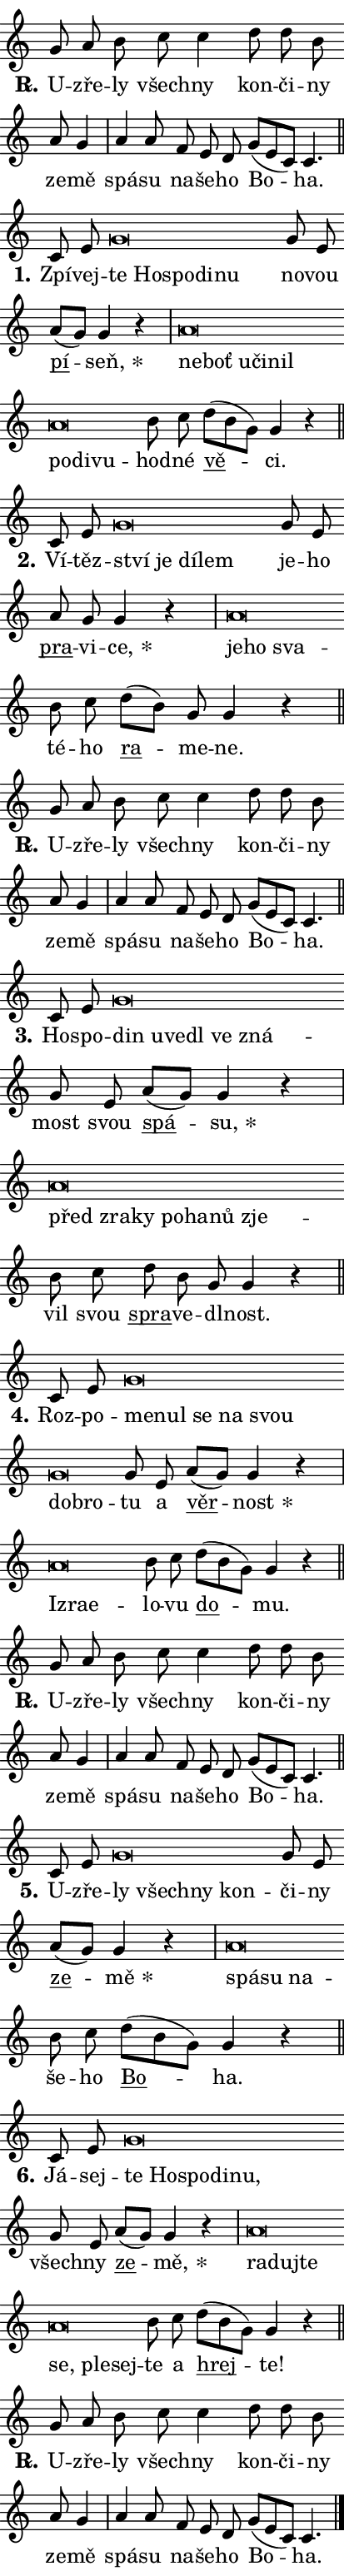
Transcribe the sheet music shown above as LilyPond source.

\version "2.22.1"
\header { tagline = "" }
\paper {
  indent = 0\cm
  top-margin = 0\cm
  right-margin = 0\cm
  bottom-margin = 0\cm
  left-margin = 0\cm
  paper-width = 7\cm
  page-breaking = #ly:one-page-breaking
  system-system-spacing.basic-distance = #11
  score-system-spacing.basic-distance = #11
  ragged-last = ##f
}


%% Author: Thomas Morley
%% https://lists.gnu.org/archive/html/lilypond-user/2020-05/msg00002.html
#(define (line-position grob)
"Returns position of @var[grob} in current system:
   @code{'start}, if at first time-step
   @code{'end}, if at last time-step
   @code{'middle} otherwise
"
  (let* ((col (ly:item-get-column grob))
         (ln (ly:grob-object col 'left-neighbor))
         (rn (ly:grob-object col 'right-neighbor))
         (col-to-check-left (if (ly:grob? ln) ln col))
         (col-to-check-right (if (ly:grob? rn) rn col))
         (break-dir-left
           (and
             (ly:grob-property col-to-check-left 'non-musical #f)
             (ly:item-break-dir col-to-check-left)))
         (break-dir-right
           (and
             (ly:grob-property col-to-check-right 'non-musical #f)
             (ly:item-break-dir col-to-check-right))))
        (cond ((eqv? 1 break-dir-left) 'start)
              ((eqv? -1 break-dir-right) 'end)
              (else 'middle))))

#(define (tranparent-at-line-position vctor)
  (lambda (grob)
  "Relying on @code{line-position} select the relevant enry from @var{vctor}.
Used to determine transparency,"
    (case (line-position grob)
      ((end) (not (vector-ref vctor 0)))
      ((middle) (not (vector-ref vctor 1)))
      ((start) (not (vector-ref vctor 2))))))

noteHeadBreakVisibility =
#(define-music-function (break-visibility)(vector?)
"Makes @code{NoteHead}s transparent relying on @var{break-visibility}"
#{
  \override NoteHead.transparent =
    #(tranparent-at-line-position break-visibility)
#})

#(define delete-ledgers-for-transparent-note-heads
  (lambda (grob)
    "Reads whether a @code{NoteHead} is transparent.
If so this @code{NoteHead} is removed from @code{'note-heads} from
@var{grob}, which is supposed to be @code{LedgerLineSpanner}.
As a result ledgers are not printed for this @code{NoteHead}"
    (let* ((nhds-array (ly:grob-object grob 'note-heads))
           (nhds-list
             (if (ly:grob-array? nhds-array)
                 (ly:grob-array->list nhds-array)
                 '()))
           ;; Relies on the transparent-property being done before
           ;; Staff.LedgerLineSpanner.after-line-breaking is executed.
           ;; This is fragile ...
           (to-keep
             (remove
               (lambda (nhd)
                 (ly:grob-property nhd 'transparent #f))
               nhds-list)))
      ;; TODO find a better method to iterate over grob-arrays, similiar
      ;; to filter/remove etc for lists
      ;; For now rebuilt from scratch
      (set! (ly:grob-object grob 'note-heads)  '())
      (for-each
        (lambda (nhd)
          (ly:pointer-group-interface::add-grob grob 'note-heads nhd))
        to-keep))))

hideNotes = {
  \noteHeadBreakVisibility #begin-of-line-visible
}
unHideNotes = {
  \noteHeadBreakVisibility #all-visible
}

% work-around for resetting accidentals
% https://lilypond.org/doc/v2.23/Documentation/notation/displaying-rhythms#unmetered-music
cadenzaMeasure = {
  \cadenzaOff
  \partial 1024 s1024
  \cadenzaOn
}

#(define-markup-command (accent layout props text) (markup?)
  "Underline accented syllable"
  (interpret-markup layout props
    #{\markup \override #'(offset . 4.3) \underline { #text }#}))

responsum = \markup \concat {
  "R" \hspace #-1.05 \path #0.1 #'((moveto 0 0.07) (lineto 0.9 0.8)) \hspace #0.05 "."
}

\layout {
    \context {
        \Staff
        \remove "Time_signature_engraver"
        \override LedgerLineSpanner.after-line-breaking = #delete-ledgers-for-transparent-note-heads
    }
    \context {
        \Voice {
            \override NoteHead.output-attributes = #'((class . "notehead"))
            \override Hairpin.height = #0.55
        }
    }
    \context {
        \Lyrics {
            \override StanzaNumber.output-attributes = #'((class . "stanzanumber"))
            \override LyricSpace.minimum-distance = #0.9
            \override LyricText.font-name = #"TeX Gyre Schola"
            \override LyricText.font-size = 1
            \override StanzaNumber.font-name = #"TeX Gyre Schola Bold"
            \override StanzaNumber.font-size = 1
        }
    }
}

% magnetic-lyrics.ily
%
%   written by
%     Jean Abou Samra <jean@abou-samra.fr>
%     Werner Lemberg <wl@gnu.org>
%
%   adapted by
%     Jiri Hon <jiri.hon@gmail.com>
%
% Version 2022-Apr-15

% https://www.mail-archive.com/lilypond-user@gnu.org/msg149350.html

#(define (Left_hyphen_pointer_engraver context)
   "Collect syllable-hyphen-syllable occurrences in lyrics and store
them in properties.  This engraver only looks to the left.  For
example, if the lyrics input is @code{foo -- bar}, it does the
following.

@itemize @bullet
@item
Set the @code{text} property of the @code{LyricHyphen} grob between
@q{foo} and @q{bar} to @code{foo}.

@item
Set the @code{left-hyphen} property of the @code{LyricText} grob with
text @q{foo} to the @code{LyricHyphen} grob between @q{foo} and
@q{bar}.
@end itemize

Use this auxiliary engraver in combination with the
@code{lyric-@/text::@/apply-@/magnetic-@/offset!} hook."
   (let ((hyphen #f)
         (text #f))
     (make-engraver
      (acknowledgers
       ((lyric-syllable-interface engraver grob source-engraver)
        (set! text grob)))
      (end-acknowledgers
       ((lyric-hyphen-interface engraver grob source-engraver)
        ;(when (not (grob::has-interface grob 'lyric-space-interface))
          (set! hyphen grob)));)
      ((stop-translation-timestep engraver)
       (when (and text hyphen)
         (ly:grob-set-object! text 'left-hyphen hyphen))
       (set! text #f)
       (set! hyphen #f)))))

#(define (lyric-text::apply-magnetic-offset! grob)
   "If the space between two syllables is less than the value in
property @code{LyricText@/.details@/.squash-threshold}, move the right
syllable to the left so that it gets concatenated with the left
syllable.

Use this function as a hook for
@code{LyricText@/.after-@/line-@/breaking} if the
@code{Left_@/hyphen_@/pointer_@/engraver} is active."
   (let ((hyphen (ly:grob-object grob 'left-hyphen #f)))
     (when hyphen
       (let ((left-text (ly:spanner-bound hyphen LEFT)))
         (when (grob::has-interface left-text 'lyric-syllable-interface)
           (let* ((common (ly:grob-common-refpoint grob left-text X))
                  (this-x-ext (ly:grob-extent grob common X))
                  (left-x-ext
                   (begin
                     ;; Trigger magnetism for left-text.
                     (ly:grob-property left-text 'after-line-breaking)
                     (ly:grob-extent left-text common X)))
                  ;; `delta` is the gap width between two syllables.
                  (delta (- (interval-start this-x-ext)
                            (interval-end left-x-ext)))
                  (details (ly:grob-property grob 'details))
                  (threshold (assoc-get 'squash-threshold details 0.2)))
             (when (< delta threshold)
               (let* (;; We have to manipulate the input text so that
                      ;; ligatures crossing syllable boundaries are not
                      ;; disabled.  For languages based on the Latin
                      ;; script this is essentially a beautification.
                      ;; However, for non-Western scripts it can be a
                      ;; necessity.
                      (lt (ly:grob-property left-text 'text))
                      (rt (ly:grob-property grob 'text))
                      (is-space (grob::has-interface hyphen 'lyric-space-interface))
                      (space (if is-space " " ""))
                      (space-markup (grob-interpret-markup grob " "))
                      (space-size (interval-length (ly:stencil-extent space-markup X)))
                      (extra-delta (if is-space space-size 0))
                      ;; Append new syllable.
                      (ltrt-space (if (and (string? lt) (string? rt))
                                (string-append lt space rt)
                                (make-concat-markup (list lt space rt))))
                      ;; Right-align `ltrt` to the right side.
                      (ltrt-space-markup (grob-interpret-markup
                               grob
                               (make-translate-markup
                                (cons (interval-length this-x-ext) 0)
                                (make-right-align-markup ltrt-space)))))
                 (begin
                   ;; Don't print `left-text`.
                   (ly:grob-set-property! left-text 'stencil #f)
                   ;; Set text and stencil (which holds all collected
                   ;; syllables so far) and shift it to the left.
                   (ly:grob-set-property! grob 'text ltrt-space)
                   (ly:grob-set-property! grob 'stencil ltrt-space-markup)
                   (ly:grob-translate-axis! grob (- (- delta extra-delta)) X))))))))))


#(define (lyric-hyphen::displace-bounds-first grob)
   ;; Make very sure this callback isn't triggered too early.
   (let ((left (ly:spanner-bound grob LEFT))
         (right (ly:spanner-bound grob RIGHT)))
     (ly:grob-property left 'after-line-breaking)
     (ly:grob-property right 'after-line-breaking)
     (ly:lyric-hyphen::print grob)))

squashThreshold = #0.4

\layout {
  \context {
    \Lyrics
    \consists #Left_hyphen_pointer_engraver
    \override LyricText.after-line-breaking =
      #lyric-text::apply-magnetic-offset!
    \override LyricHyphen.stencil = #lyric-hyphen::displace-bounds-first
    \override LyricText.details.squash-threshold = \squashThreshold
    \override LyricHyphen.minimum-distance = 0
    \override LyricHyphen.minimum-length = \squashThreshold
  }
}

squash = \override LyricText.details.squash-threshold = 9999
unSquash = \override LyricText.details.squash-threshold = \squashThreshold

left = \override LyricText.self-alignment-X = #LEFT
unLeft = \revert LyricText.self-alignment-X

starOffset = #(lambda (grob) 
                (let ((x_offset (ly:self-alignment-interface::aligned-on-x-parent grob)))
                  (if (= x_offset 0) 0 (+ x_offset 1.2))))

star = #(define-music-function (syllable)(string?)
"Append star separator at the end of a syllable"
#{
  \once \override LyricText.X-offset = #starOffset
  \lyricmode { \markup {
    #syllable
    \override #'((font-name . "TeX Gyre Schola Bold")) \hspace #0.2 \lower #0.65 \larger "*"
  } }
#})

starAccent = #(define-music-function (syllable)(string?)
"Append star separator at the end of a syllable and make accent"
#{
  \once \override LyricText.X-offset = #starOffset
  \lyricmode { \markup {
    \accent #syllable
    \override #'((font-name . "TeX Gyre Schola Bold")) \hspace #0.2 \lower #0.65 \larger "*"
  } }
#})

breath = #(define-music-function (syllable)(string?)
"Append breathing indicator at the end of a syllable"
#{
  \lyricmode { \markup { #syllable "+" } }
#})

optionalBreath = #(define-music-function (syllable)(string?)
"Append optional breathing indicator at the end of a syllable"
#{
  \lyricmode { \markup { #syllable "(+)" } }
#})


\score {
    <<
        \new Voice = "melody" { \cadenzaOn \key c \major \relative { g'8 a b c c4 \bar "" d8 d b \bar "" a g4 \cadenzaMeasure \bar "|" a a8 \bar "" f e d \bar "" g[( e c)] c4. \cadenzaMeasure \bar "||" \break }
\relative { c'8 e g\breve*1/16 \hideNotes \breve*1/16 \bar "" \breve*1/16 \bar "" \breve*1/16 \breve*1/16 \bar "" \unHideNotes g8 e \bar "" a[(g)] g4 r \cadenzaMeasure \bar "|" a\breve*1/16 \hideNotes \breve*1/16 \bar "" \breve*1/16 \bar "" \breve*1/16 \bar "" \breve*1/16 \bar "" \breve*1/16 \bar "" \breve*1/16 \breve*1/16 \bar "" \unHideNotes b8 c \bar "" d[( b g)] g4 r \cadenzaMeasure \bar "||" \break }
\relative { c'8 e g\breve*1/16 \hideNotes \breve*1/16 \bar "" \breve*1/16 \breve*1/16 \bar "" \unHideNotes g8 e \bar "" a g g4 r \cadenzaMeasure \bar "|" a\breve*1/16 \hideNotes \breve*1/16 \breve*1/16 \bar "" \unHideNotes b8 c \bar "" d[( b)] g g4 r \cadenzaMeasure \bar "||" \break }
\relative { g'8 a b c c4 \bar "" d8 d b \bar "" a g4 \cadenzaMeasure \bar "|" a a8 \bar "" f e d \bar "" g[( e c)] c4. \cadenzaMeasure \bar "||" \break }
\relative { c'8 e g\breve*1/16 \hideNotes \breve*1/16 \bar "" \breve*1/16 \bar "" \breve*1/16 \bar "" \breve*1/16 \breve*1/16 \bar "" \unHideNotes g8 e \bar "" a[(g)] g4 r \cadenzaMeasure \bar "|" a\breve*1/16 \hideNotes \breve*1/16 \bar "" \breve*1/16 \bar "" \breve*1/16 \bar "" \breve*1/16 \bar "" \breve*1/16 \breve*1/16 \bar "" \unHideNotes b8 c \bar "" d b g g4 r \cadenzaMeasure \bar "||" \break }
\relative { c'8 e g\breve*1/16 \hideNotes \breve*1/16 \bar "" \breve*1/16 \bar "" \breve*1/16 \bar "" \breve*1/16 \bar "" \breve*1/16 \breve*1/16 \bar "" \unHideNotes g8 e \bar "" a[(g)] g4 r \cadenzaMeasure \bar "|" a\breve*1/16 \hideNotes \breve*1/16 \breve*1/16 \bar "" \unHideNotes b8 c \bar "" d[( b g)] g4 r \cadenzaMeasure \bar "||" \break }
\relative { g'8 a b c c4 \bar "" d8 d b \bar "" a g4 \cadenzaMeasure \bar "|" a a8 \bar "" f e d \bar "" g[( e c)] c4. \cadenzaMeasure \bar "||" \break }
\relative { c'8 e g\breve*1/16 \hideNotes \breve*1/16 \bar "" \breve*1/16 \breve*1/16 \bar "" \unHideNotes g8 e \bar "" a[(g)] g4 r \cadenzaMeasure \bar "|" a\breve*1/16 \hideNotes \breve*1/16 \breve*1/16 \bar "" \unHideNotes b8 c \bar "" d[( b g)] g4 r \cadenzaMeasure \bar "||" \break }
\relative { c'8 e g\breve*1/16 \hideNotes \breve*1/16 \bar "" \breve*1/16 \bar "" \breve*1/16 \breve*1/16 \bar "" \unHideNotes g8 e \bar "" a[(g)] g4 r \cadenzaMeasure \bar "|" a\breve*1/16 \hideNotes \breve*1/16 \bar "" \breve*1/16 \bar "" \breve*1/16 \bar "" \breve*1/16 \breve*1/16 \bar "" \unHideNotes b8 c \bar "" d[( b g)] g4 r \cadenzaMeasure \bar "||" \break }
\relative { g'8 a b c c4 \bar "" d8 d b \bar "" a g4 \cadenzaMeasure \bar "|" a a8 \bar "" f e d \bar "" g[( e c)] c4. \cadenzaMeasure \bar "||" \break } \bar "|." }
        \new Lyrics \lyricsto "melody" { \lyricmode { \set stanza = \responsum
U -- zře -- ly všech -- ny kon -- či -- ny ze -- mě spá -- su na -- še -- ho Bo -- ha.
\set stanza = "1."
Zpí -- vej -- \left te \squash Ho -- spo -- di -- nu \unLeft \unSquash no -- vou \markup \accent pí -- \star seň, \left ne -- \squash boť u -- či -- nil po -- di -- vu -- \unLeft \unSquash hod -- né \markup \accent vě -- ci.
\set stanza = "2."
Ví -- těz -- \left ství \squash je dí -- lem \unLeft \unSquash je -- ho \markup \accent pra -- vi -- \star ce, \left je -- \squash ho sva -- \unLeft \unSquash té -- ho \markup \accent ra -- me -- ne.
\set stanza = \responsum
U -- zře -- ly všech -- ny kon -- či -- ny ze -- mě spá -- su na -- še -- ho Bo -- ha.
\set stanza = "3."
Ho -- spo -- \left din \squash u -- ve -- dl ve zná -- \unLeft \unSquash most svou \markup \accent spá -- \star su, \left před \squash zra -- ky po -- ha -- nů zje -- \unLeft \unSquash vil svou \markup \accent spra -- ve -- dl -- nost.
\set stanza = "4."
Roz -- po -- \left me -- \squash nul se na svou dob -- ro -- \unLeft \unSquash tu a \markup \accent věr -- \star nost \left Iz -- \squash ra -- e -- \unLeft \unSquash lo -- vu \markup \accent do -- mu.
\set stanza = \responsum
U -- zře -- ly všech -- ny kon -- či -- ny ze -- mě spá -- su na -- še -- ho Bo -- ha.
\set stanza = "5."
U -- zře -- \left ly \squash všech -- ny kon -- \unLeft \unSquash či -- ny \markup \accent ze -- \star mě \left spá -- \squash su na -- \unLeft \unSquash še -- ho \markup \accent Bo -- ha.
\set stanza = "6."
Já -- sej -- \left te \squash Ho -- spo -- di -- nu, \unLeft \unSquash všech -- ny \markup \accent ze -- \star mě, \left ra -- \squash duj -- te se, ple -- sej -- \unLeft \unSquash te a \markup \accent hrej -- te!
\set stanza = \responsum
U -- zře -- ly všech -- ny kon -- či -- ny ze -- mě spá -- su na -- še -- ho Bo -- ha. } }
    >>
    \layout {}
}
